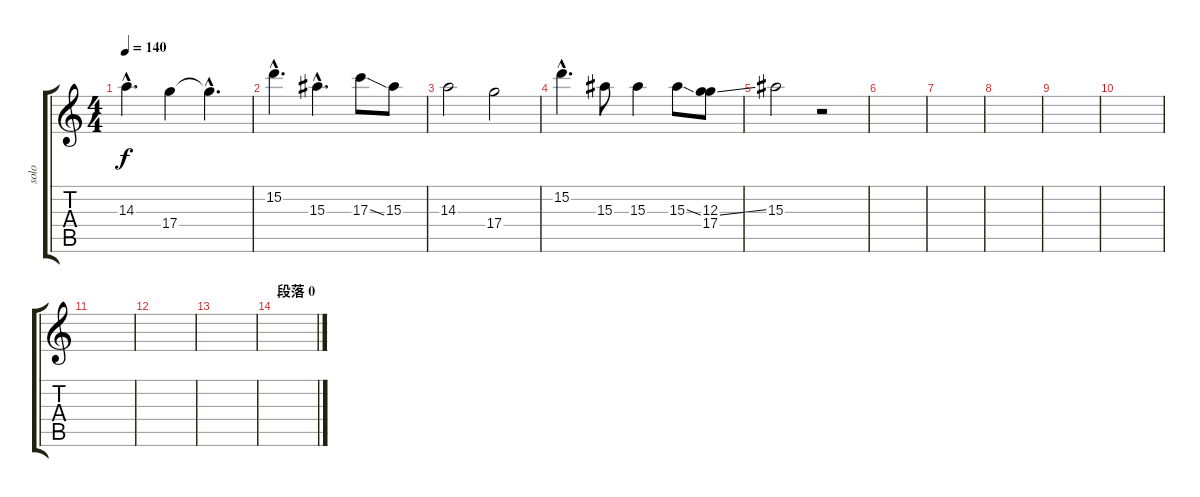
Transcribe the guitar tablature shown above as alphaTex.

\track ("solo" "solo") {instrument overdrivenguitar}
\staff {score tabs}
\tuning (E4 B3 G3 D3 A2 E2) {hide}
\ts (4 4)
\tempo 140
\clef g2
\ks c
14.3{hac}.4{d dy f} 17.4.4 17.4{hac t}.4{d} |
15.2{hac}.4{d} 15.3{hac}.4{d} 17.3{ss}.8 15.3.8 |
14.3.2 17.4.2 |
15.2{hac}.4{d} 15.3.8 15.3.4 15.3{ss}.8 (12.3{ss} 17.4).8 |
15.3.2 r.2 |
|
|
|
|
|
|
|
|
\section ("" "段落 0")
